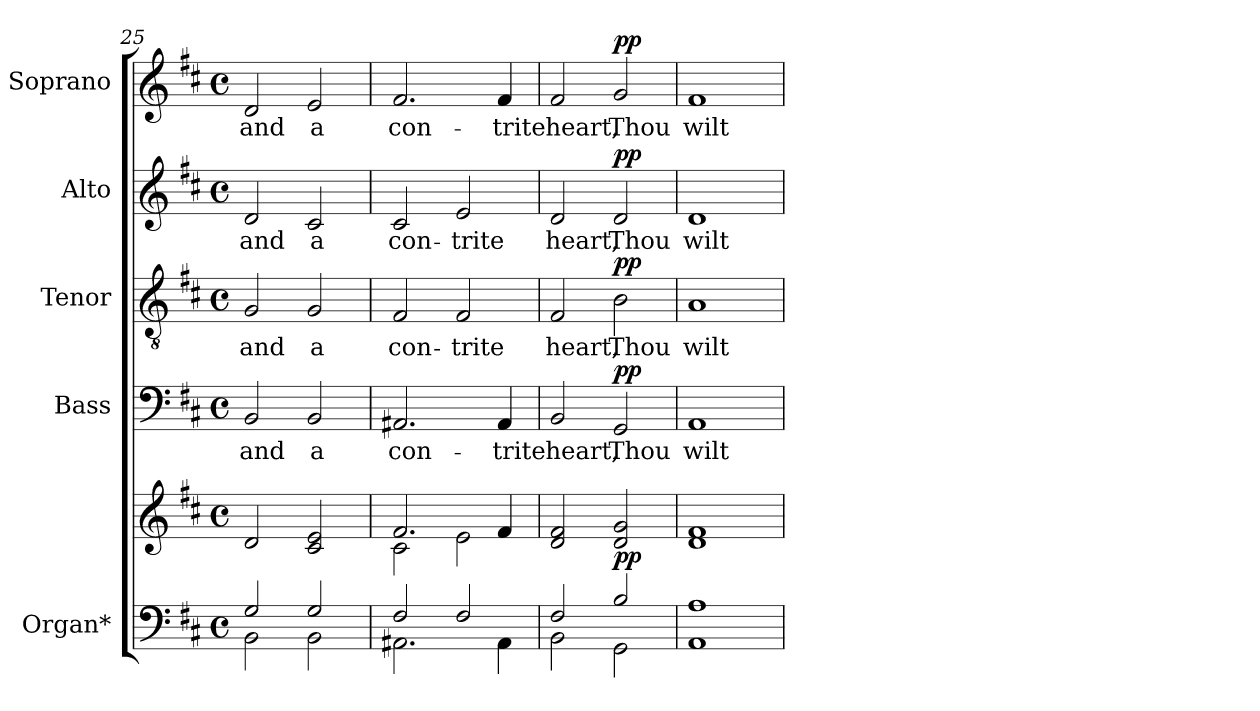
**kern	**kern	**dynam	**kern	**text	**dynam	**kern	**text	**dynam	**kern	**text	**dynam	**kern	**text	**dynam
*part5	*part5	*part5	*part4	*part4	*part4	*part3	*part3	*part3	*part2	*part2	*part2	*part1	*part1	*part1
*staff6	*staff5	*staff5/6	*staff4	*staff4	*staff4	*staff3	*staff3	*staff3	*staff2	*staff2	*staff2	*staff1	*staff1	*staff1
*I"Organ*	*	*	*I"Bass	*	*	*I"Tenor	*	*	*I"Alto	*	*	*I"Soprano	*	*
*I'Org.	*	*	*I'B.	*	*	*I'T.	*	*	*I'A.	*	*	*I'S.	*	*
*clefF4	*clefG2	*	*clefF4	*	*	*clefGv2	*	*	*clefG2	*	*	*clefG2	*	*
*	*	*	*	*	*	*ITrd7c12	*	*	*	*	*	*	*	*
*k[f#c#]	*k[f#c#]	*	*k[f#c#]	*	*	*k[f#c#]	*	*	*k[f#c#]	*	*	*k[f#c#]	*	*
*D:	*D:	*	*D:	*	*	*D:	*	*	*D:	*	*	*D:	*	*
*M4/4	*M4/4	*	*M4/4	*	*	*M4/4	*	*	*M4/4	*	*	*M4/4	*	*
*met(c)	*met(c)	*	*met(c)	*	*	*met(c)	*	*	*met(c)	*	*	*met(c)	*	*
=25	=25	=25	=25	=25	=25	=25	=25	=25	=25	=25	=25	=25	=25	=25
*^	*	*	*	*	*	*	*	*	*	*	*	*	*	*
!	!	!	!	!	!LO:LY:b:color=#000000	!	!	!	!	!	!	!	!	!	!
!	!	!	!	!	!	!	!	!LO:LY:b:color=#000000	!	!	!	!	!	!	!
!	!	!	!	!	!	!	!	!	!	!	!LO:LY:b:color=#000000	!	!	!	!
!	!	!	!	!	!	!	!	!	!	!	!	!	!	!LO:LY:b:color=#000000	!
2Gi/	2BBi\	2di/	.	2BBi/	and	.	2GGi/	and	.	2di/	and	.	2di/	and	.
!	!	!	!	!	!LO:LY:b:color=#000000	!	!	!	!	!	!	!	!	!	!
!	!	!	!	!	!	!	!	!LO:LY:b:color=#000000	!	!	!	!	!	!	!
!	!	!	!	!	!	!	!	!	!	!	!LO:LY:b:color=#000000	!	!	!	!
!	!	!	!	!	!	!	!	!	!	!	!	!	!	!LO:LY:b:color=#000000	!
2Gi/	2BBi\	2c#i/ 2ei	.	2BBi/	a	.	2GGi/	a	.	2c#i/	a	.	2ei/	a	.
=26	=26	=26	=26	=26	=26	=26	=26	=26	=26	=26	=26	=26	=26	=26	=26
*	*	*^	*	*	*	*	*	*	*	*	*	*	*	*	*
!	!	!	!	!	!	!LO:LY:b:color=#000000	!	!	!	!	!	!	!	!	!	!
!	!	!	!	!	!	!	!	!	!LO:LY:b:color=#000000	!	!	!	!	!	!	!
!	!	!	!	!	!	!	!	!	!	!	!	!LO:LY:b:color=#000000	!	!	!	!
!	!	!	!	!	!	!	!	!	!	!	!	!	!	!	!LO:LY:b:color=#000000	!
2F#i/	2.AA#Xi\	2.f#i/	2c#i\	.	2.AA#Xi/	con-	.	2FF#i/	con-	.	2c#i/	con-	.	2.f#i/	con-	.
!	!	!	!	!	!	!	!	!	!LO:LY:b:color=#000000	!	!	!	!	!	!	!
!	!	!	!	!	!	!	!	!	!	!	!	!LO:LY:b:color=#000000	!	!	!	!
2F#i/	.	.	2ei\	.	.	.	.	2FF#i/	-trite	.	2ei/	-trite	.	.	.	.
!	!	!	!	!	!	!LO:LY:b:color=#000000	!	!	!	!	!	!	!	!	!	!
!	!	!	!	!	!	!	!	!	!	!	!	!	!	!	!LO:LY:b:color=#000000	!
.	4AA#i\	4f#i/	.	.	4AA#i/	-trite	.	.	.	.	.	.	.	4f#i/	-trite	.
*	*	*v	*v	*	*	*	*	*	*	*	*	*	*	*	*	*
=27	=27	=27	=27	=27	=27	=27	=27	=27	=27	=27	=27	=27	=27	=27	=27
!	!	!	!	!	!LO:LY:b:color=#000000	!	!	!	!	!	!	!	!	!	!
!	!	!	!	!	!	!	!	!LO:LY:b:color=#000000	!	!	!	!	!	!	!
!	!	!	!	!	!	!	!	!	!	!	!LO:LY:b:color=#000000	!	!	!	!
!	!	!	!	!	!	!	!	!	!	!	!	!	!	!LO:LY:b:color=#000000	!
2F#i/	2BBi\	2di/ 2f#i	.	2BBi/	heart,	.	2FF#i/	heart,	.	2di/	heart,	.	2f#i/	heart,	.
!	!	!	!	!	!LO:LY:b:color=#000000	!	!	!	!	!	!	!	!	!	!
!	!	!	!	!	!	!	!	!LO:LY:b:color=#000000	!	!	!	!	!	!	!
!	!	!	!	!	!	!	!	!	!	!	!LO:LY:b:color=#000000	!	!	!	!
!	!	!	!	!	!	!	!	!	!	!	!	!	!	!LO:LY:b:color=#000000	!
2Bi/	2GGi\	2di/ 2gi	pp	2GGi/	Thou	pp	2BBi\	Thou	pp	2di/	Thou	pp	2gi/	Thou	pp
*v	*v	*	*	*	*	*	*	*	*	*	*	*	*	*	*
=28	=28	=28	=28	=28	=28	=28	=28	=28	=28	=28	=28	=28	=28	=28
*^	*	*	*	*	*	*	*	*	*	*	*	*	*	*
!	!	!	!	!	!LO:LY:b:color=#000000	!	!	!	!	!	!	!	!	!	!
*v	*v	*	*	*	*	*	*	*	*	*	*	*	*	*	*
*^	*	*	*	*	*	*	*	*	*	*	*	*	*	*
!	!	!	!	!	!	!	!	!LO:LY:b:color=#000000	!	!	!	!	!	!	!
*v	*v	*	*	*	*	*	*	*	*	*	*	*	*	*	*
*^	*	*	*	*	*	*	*	*	*	*	*	*	*	*
!	!	!	!	!	!	!	!	!	!	!	!LO:LY:b:color=#000000	!	!	!	!
*v	*v	*	*	*	*	*	*	*	*	*	*	*	*	*	*
*^	*	*	*	*	*	*	*	*	*	*	*	*	*	*
!	!	!	!	!	!	!	!	!	!	!	!	!	!	!LO:LY:b:color=#000000	!
*v	*v	*	*	*	*	*	*	*	*	*	*	*	*	*	*
1AAi 1Ai	1di 1f#i	.	1AAi	wilt	.	1AAi	wilt	.	1di	wilt	.	1f#i	wilt	.
=	=	=	=	=	=	=	=	=	=	=	=	=	=	=
*-	*-	*-	*-	*-	*-	*-	*-	*-	*-	*-	*-	*-	*-	*-
